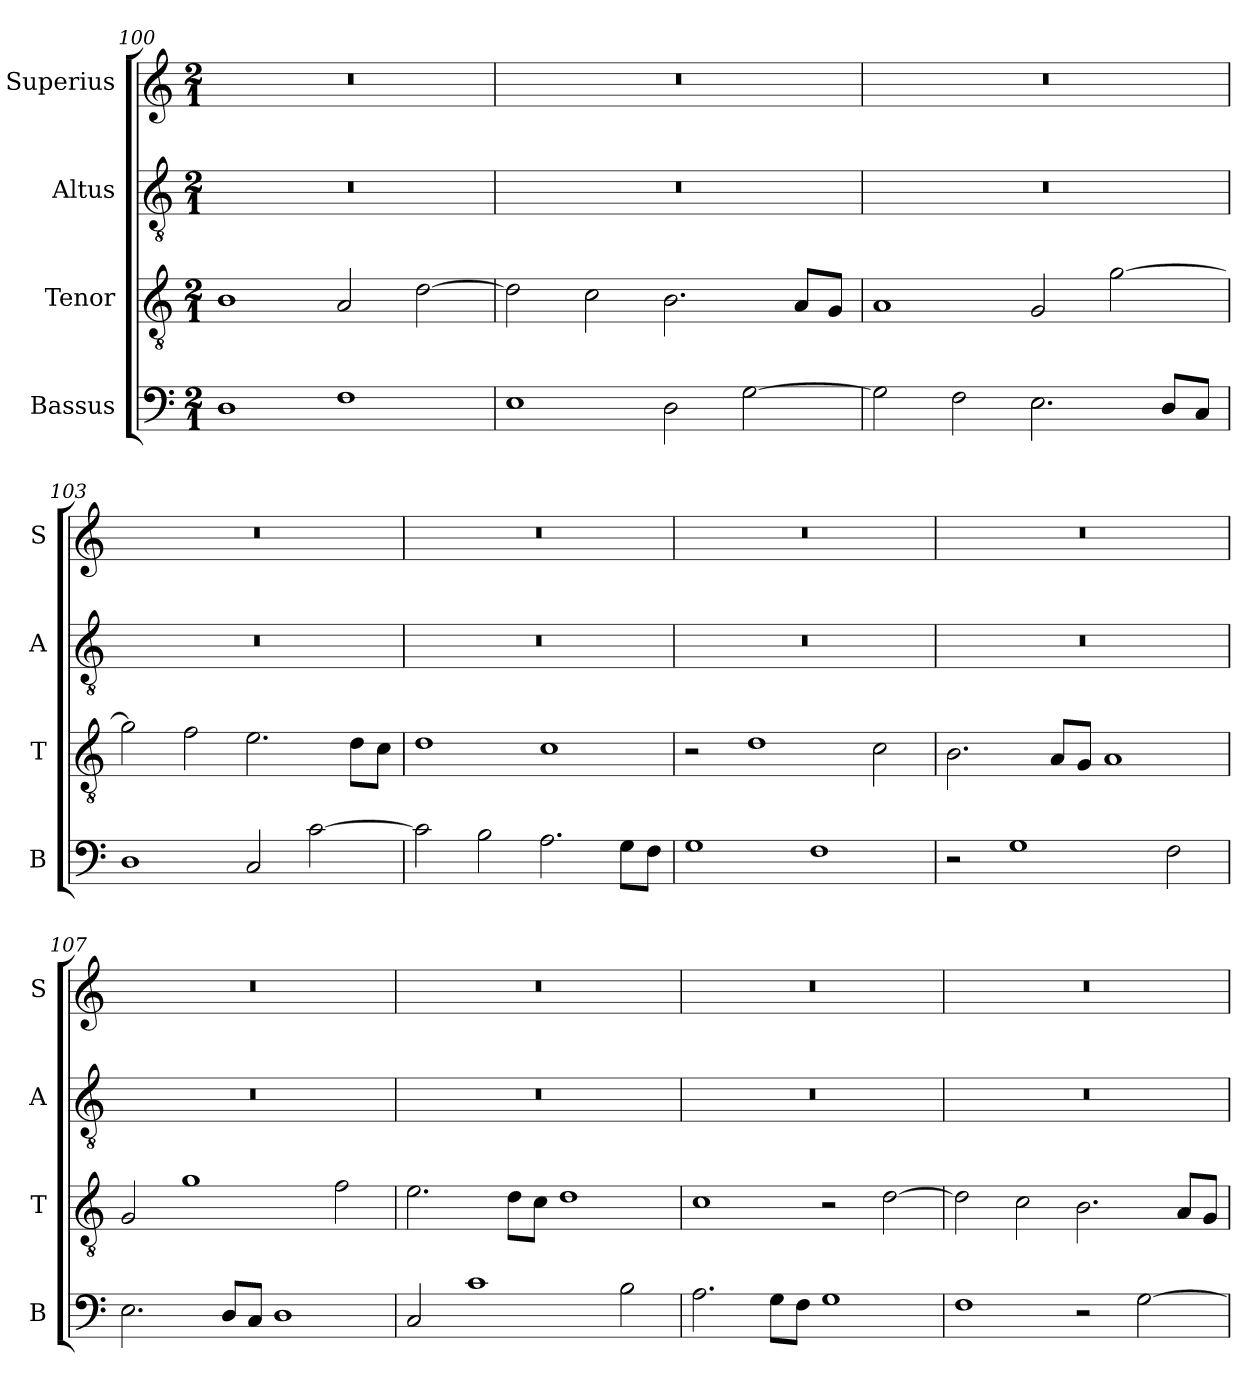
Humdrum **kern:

**kern	**kern	**kern	**kern
*part4	*part3	*part2	*part1
*staff4	*staff3	*staff2	*staff1
*I"Bassus	*I"Tenor	*I"Altus	*I"Superius
*I'B	*I'T	*I'A	*I'S
*clefF4	*clefGv2	*clefGv2	*clefG2
*k[]	*k[]	*k[]	*k[]
*M2/1	*M2/1	*M2/1	*M2/1
=100	=100	=100	=100
1D	1B	0r	0r
1F	2A/	.	.
.	[2d\	.	.
=101	=101	=101	=101
1E	2d\]	0r	0r
.	2c\	.	.
2D\	2.B\	.	.
[2G\	.	.	.
.	8A/L	.	.
.	8G/J	.	.
=102	=102	=102	=102
2G\]	1A	0r	0r
2F\	.	.	.
2.E\	2G/	.	.
.	[2g\	.	.
8D/L	.	.	.
8C/J	.	.	.
=103	=103	=103	=103
1D	2g\]	0r	0r
.	2f\	.	.
2C/	2.e\	.	.
[2c\	.	.	.
.	8d\L	.	.
.	8c\J	.	.
=104	=104	=104	=104
2c\]	1d	0r	0r
2B\	.	.	.
2.A\	1c	.	.
8G\L	.	.	.
8F\J	.	.	.
=105	=105	=105	=105
1G	2r	0r	0r
.	1d	.	.
1F	.	.	.
.	2c\	.	.
=106	=106	=106	=106
2r	2.B\	0r	0r
1G	.	.	.
.	8A/L	.	.
.	8G/J	.	.
.	1A	.	.
2F\	.	.	.
=107	=107	=107	=107
2.E\	2G/	0r	0r
.	1g	.	.
8D/L	.	.	.
8C/J	.	.	.
1D	.	.	.
.	2f\	.	.
=108	=108	=108	=108
2C/	2.e\	0r	0r
1c	.	.	.
.	8d\L	.	.
.	8c\J	.	.
.	1d	.	.
2B\	.	.	.
=109	=109	=109	=109
2.A\	1c	0r	0r
8G\L	.	.	.
8F\J	.	.	.
1G	2r	.	.
.	[2d\	.	.
=110	=110	=110	=110
1F	2d\]	0r	0r
.	2c\	.	.
2r	2.B\	.	.
[2G\	.	.	.
.	8A/L	.	.
.	8G/J	.	.
=	=	=	=
*-	*-	*-	*-
